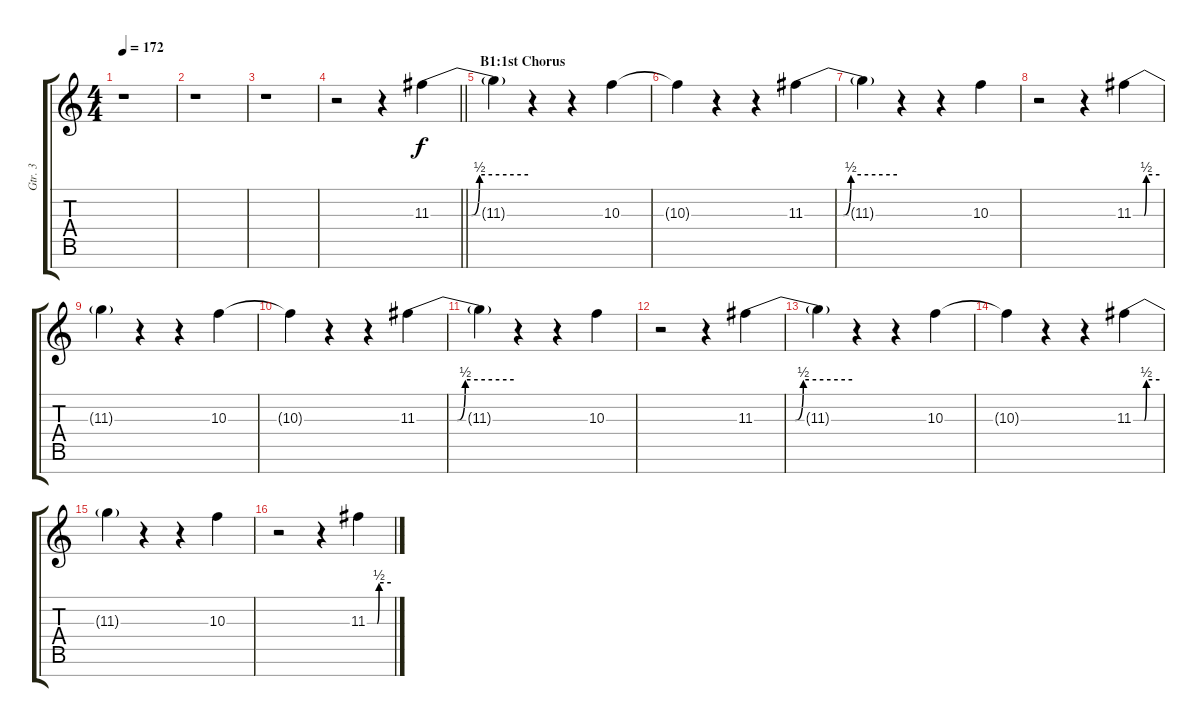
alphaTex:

\track ("Gtr. 3" "Gtr. 3") {instrument distortionguitar}
\staff {score tabs}
\tuning (E4 B3 G3 D3 A2 E2 B1) {hide}
\ts (4 4)
\tempo 172
\clef g2
\ks c
r.1{dy f} |
r.1 |
r.1 |
\barLineRight lightlight
r.2 r.4 11.3{be (custom 0 0 25 0 30 2 60 2)}.4 |
\section ("" "B1:1st Chorus")
11.3{t}.4 r.4 r.4 10.3.4 |
10.3{t}.4 r.4 r.4 11.3{be (custom 0 0 25 0 30 2 60 2)}.4 |
11.3{t}.4 r.4 r.4 10.3.4 |
r.2 r.4 11.3{be (custom 0 0 25 0 30 2 60 2)}.4 |
11.3{t}.4 r.4 r.4 10.3.4 |
10.3{t}.4 r.4 r.4 11.3{be (custom 0 0 25 0 30 2 60 2)}.4 |
11.3{t}.4 r.4 r.4 10.3.4 |
r.2 r.4 11.3{be (custom 0 0 25 0 30 2 60 2)}.4 |
11.3{t}.4 r.4 r.4 10.3.4 |
10.3{t}.4 r.4 r.4 11.3{be (custom 0 0 25 0 30 2 60 2)}.4 |
11.3{t}.4 r.4 r.4 10.3.4 |
r.2 r.4 11.3{be (custom 0 0 25 0 30 2 60 2)}.4
